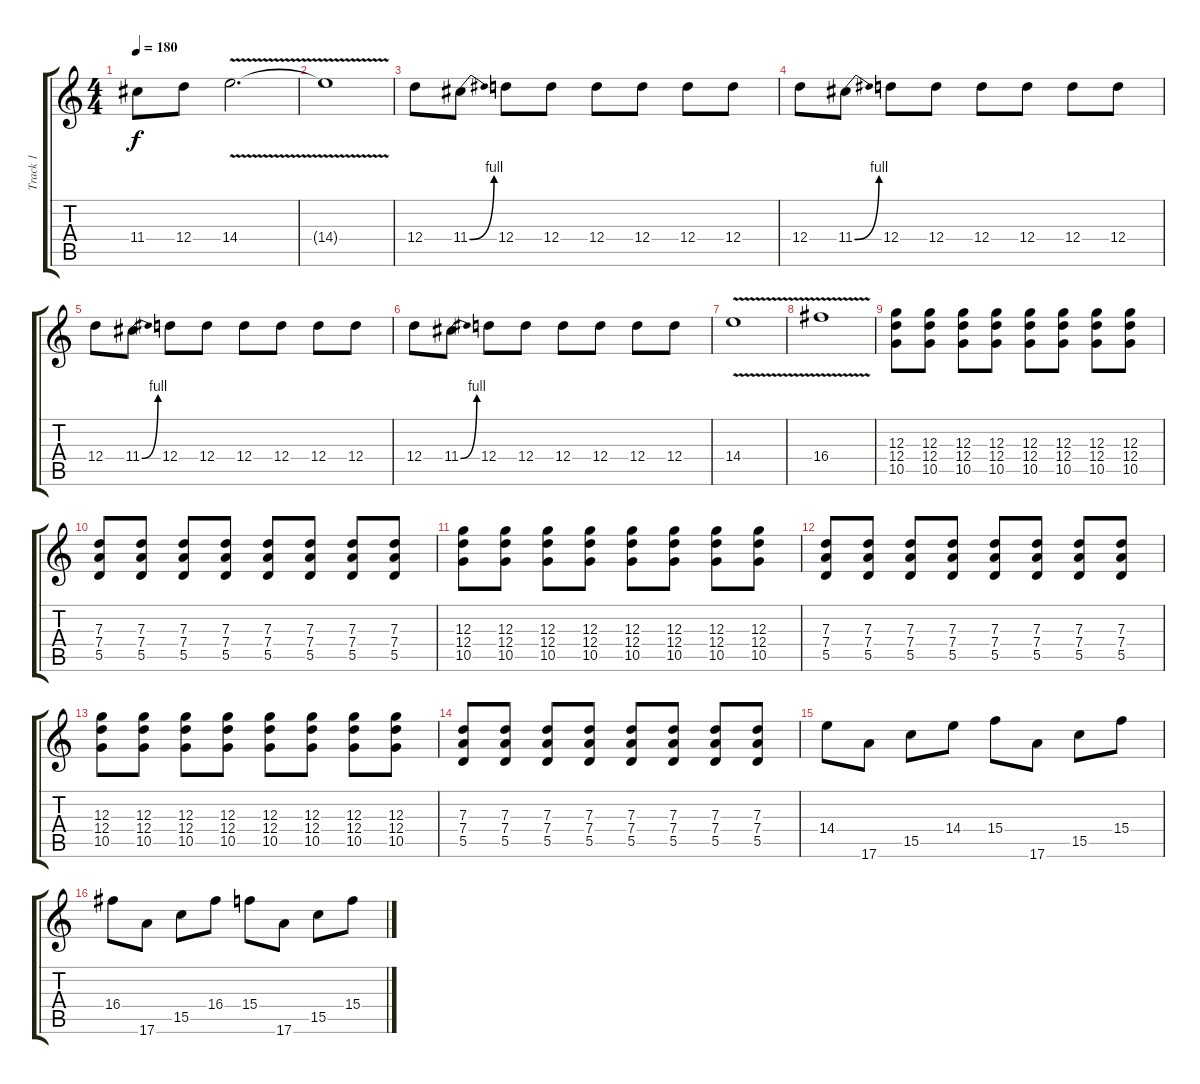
\track ("Track 1" "Track 1") {instrument distortionguitar}
\staff {score tabs}
\tuning (E4 B3 G3 D3 A2 E2) {hide}
\ts (4 4)
\tempo 180
\clef g2
\ks c
11.4.8{dy f} 12.4.8 14.4{v}.2{d} |
14.4{t}.1 |
12.4.8 11.4{be (bend 0 0 60 4)}.8 12.4.8 12.4.8 12.4.8 12.4.8 12.4.8 12.4.8 |
12.4.8 11.4{be (bend 0 0 60 4)}.8 12.4.8 12.4.8 12.4.8 12.4.8 12.4.8 12.4.8 |
12.4.8 11.4{be (bend 0 0 60 4)}.8 12.4.8 12.4.8 12.4.8 12.4.8 12.4.8 12.4.8 |
12.4.8 11.4{be (bend 0 0 60 4)}.8 12.4.8 12.4.8 12.4.8 12.4.8 12.4.8 12.4.8 |
14.4{v}.1 |
16.4{v}.1 |
(12.3 12.4 10.5).8 (12.3 12.4 10.5).8 (12.3 12.4 10.5).8 (12.3 12.4 10.5).8 (12.3 12.4 10.5).8 (12.3 12.4 10.5).8 (12.3 12.4 10.5).8 (12.3 12.4 10.5).8 |
(7.3 7.4 5.5).8 (7.3 7.4 5.5).8 (7.3 7.4 5.5).8 (7.3 7.4 5.5).8 (7.3 7.4 5.5).8 (7.3 7.4 5.5).8 (7.3 7.4 5.5).8 (7.3 7.4 5.5).8 |
(12.3 12.4 10.5).8 (12.3 12.4 10.5).8 (12.3 12.4 10.5).8 (12.3 12.4 10.5).8 (12.3 12.4 10.5).8 (12.3 12.4 10.5).8 (12.3 12.4 10.5).8 (12.3 12.4 10.5).8 |
(7.3 7.4 5.5).8 (7.3 7.4 5.5).8 (7.3 7.4 5.5).8 (7.3 7.4 5.5).8 (7.3 7.4 5.5).8 (7.3 7.4 5.5).8 (7.3 7.4 5.5).8 (7.3 7.4 5.5).8 |
(12.3 12.4 10.5).8 (12.3 12.4 10.5).8 (12.3 12.4 10.5).8 (12.3 12.4 10.5).8 (12.3 12.4 10.5).8 (12.3 12.4 10.5).8 (12.3 12.4 10.5).8 (12.3 12.4 10.5).8 |
(7.3 7.4 5.5).8 (7.3 7.4 5.5).8 (7.3 7.4 5.5).8 (7.3 7.4 5.5).8 (7.3 7.4 5.5).8 (7.3 7.4 5.5).8 (7.3 7.4 5.5).8 (7.3 7.4 5.5).8 |
14.4.8{volume 7} 17.6.8 15.5.8 14.4.8 15.4.8 17.6.8 15.5.8 15.4.8 |
16.4.8 17.6.8 15.5.8 16.4.8 15.4.8 17.6.8 15.5.8 15.4.8
